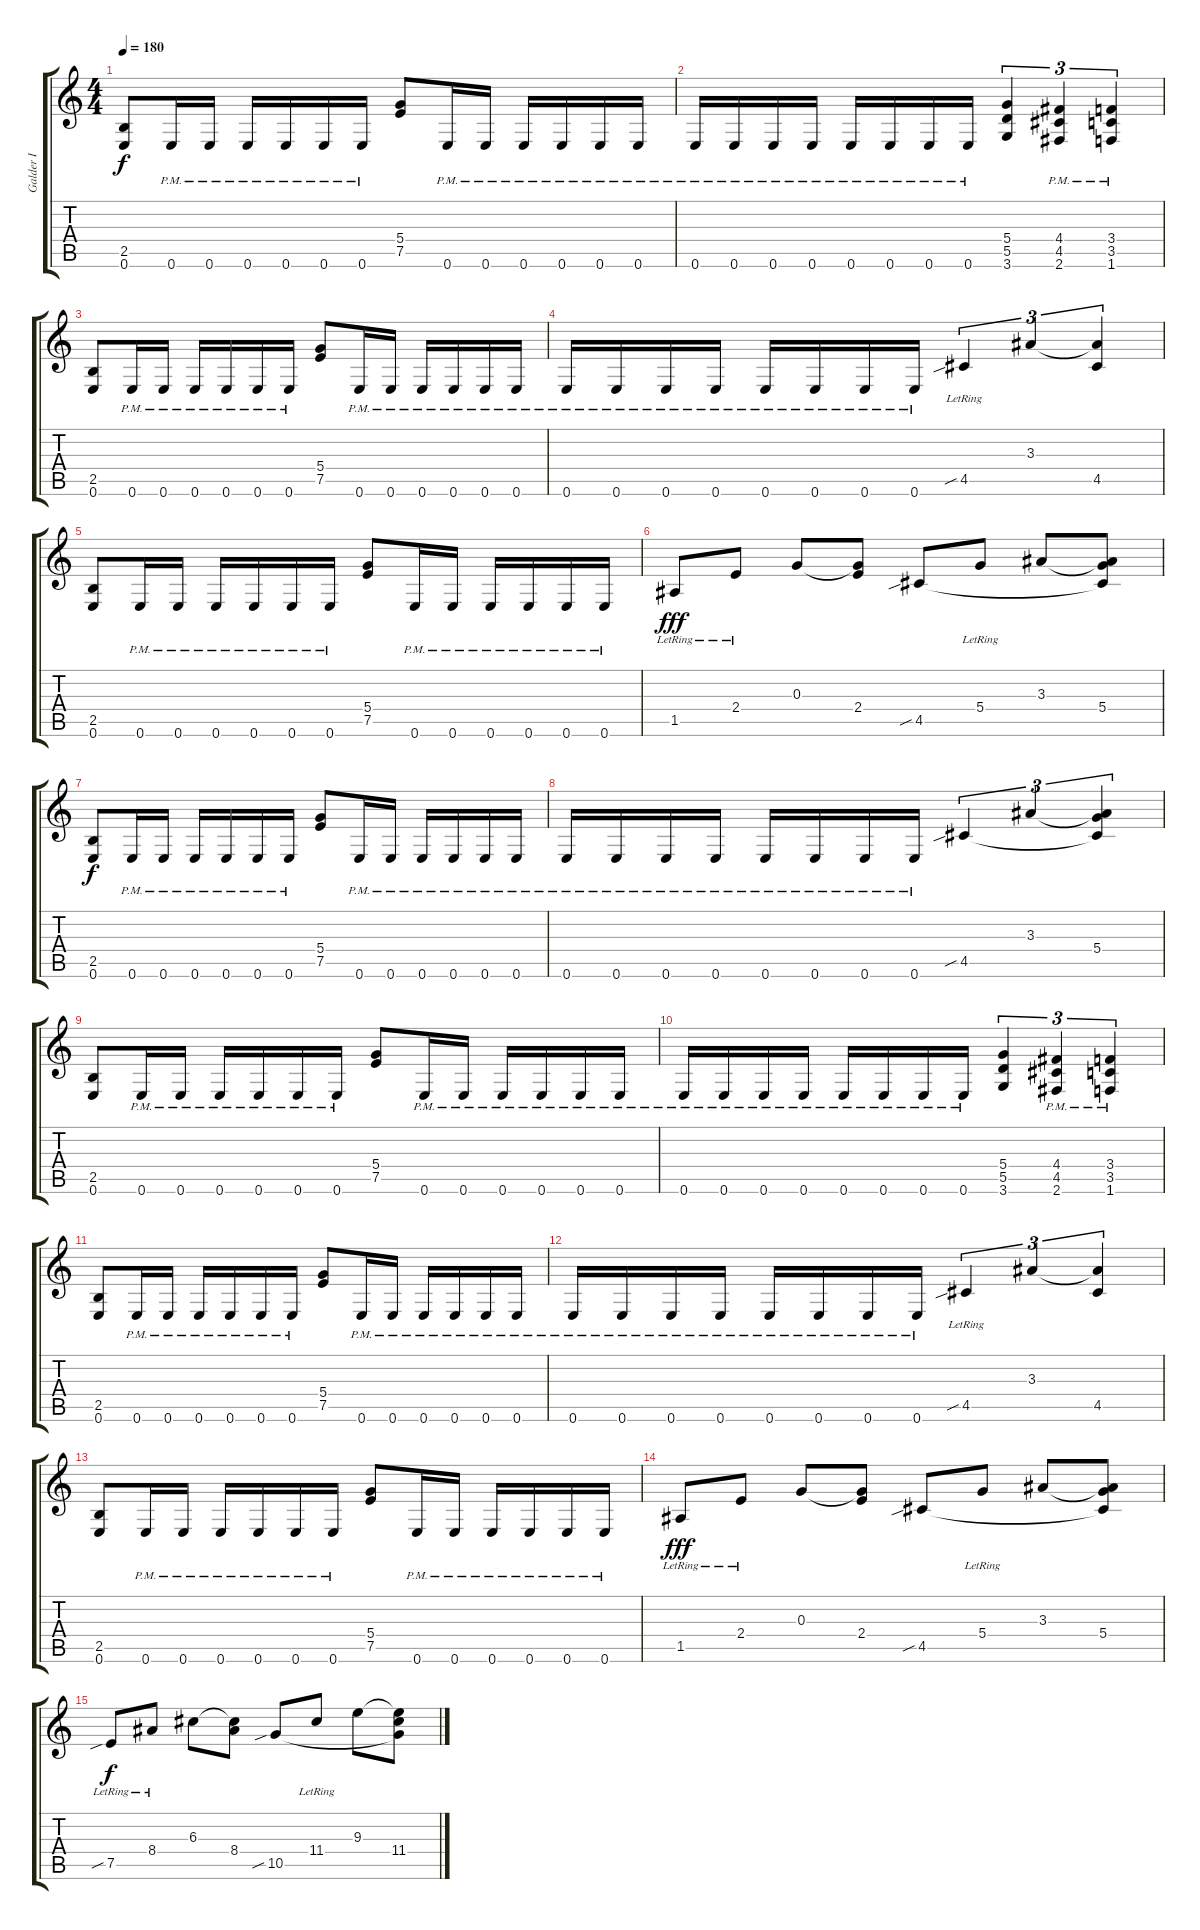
\track ("Galder I" "Galder I") {instrument distortionguitar}
\staff {score tabs}
\tuning (E4 B3 G3 D3 A2 E2) {hide}
\ts (4 4)
\tempo 180
\clef g2
\ks c
(2.5 0.6).8{dy f} 0.6{pm}.16 0.6{pm}.16 0.6{pm}.16 0.6{pm}.16 0.6{pm}.16 0.6{pm}.16 (5.4 7.5).8 0.6{pm}.16 0.6{pm}.16 0.6{pm}.16 0.6{pm}.16 0.6{pm}.16 0.6{pm}.16 |
0.6{pm}.16 0.6{pm}.16 0.6{pm}.16 0.6{pm}.16 0.6{pm}.16 0.6{pm}.16 0.6{pm}.16 0.6{pm}.16 (5.4 5.5 3.6).4{tu (3 2)} (4.4{pm} 4.5{pm} 2.6{pm}).4{tu (3 2)} (3.4{pm} 3.5{pm} 1.6{pm}).4{tu (3 2)} |
(2.5 0.6).8 0.6{pm}.16 0.6{pm}.16 0.6{pm}.16 0.6{pm}.16 0.6{pm}.16 0.6{pm}.16 (5.4 7.5).8 0.6{pm}.16 0.6{pm}.16 0.6{pm}.16 0.6{pm}.16 0.6{pm}.16 0.6{pm}.16 |
0.6{pm}.16 0.6{pm}.16 0.6{pm}.16 0.6{pm}.16 0.6{pm}.16 0.6{pm}.16 0.6{pm}.16 0.6{pm}.16 4.5{sib lr}.4{tu (3 2)} 3.3.4{tu (3 2)} (3.3{t} 4.5).4{tu (3 2)} |
(2.5 0.6).8 0.6{pm}.16 0.6{pm}.16 0.6{pm}.16 0.6{pm}.16 0.6{pm}.16 0.6{pm}.16 (5.4 7.5).8 0.6{pm}.16 0.6{pm}.16 0.6{pm}.16 0.6{pm}.16 0.6{pm}.16 0.6{pm}.16 |
1.5{lr}.8{dy fff} 2.4{lr}.8 0.3.8 (0.3{t} 2.4).8 4.5{sib}.8 5.4{lr}.8 3.3.8 (3.3{t} 5.4 4.5{t}).8 |
(2.5 0.6).8{dy f} 0.6{pm}.16 0.6{pm}.16 0.6{pm}.16 0.6{pm}.16 0.6{pm}.16 0.6{pm}.16 (5.4 7.5).8 0.6{pm}.16 0.6{pm}.16 0.6{pm}.16 0.6{pm}.16 0.6{pm}.16 0.6{pm}.16 |
0.6{pm}.16 0.6{pm}.16 0.6{pm}.16 0.6{pm}.16 0.6{pm}.16 0.6{pm}.16 0.6{pm}.16 0.6{pm}.16 4.5{sib}.4{tu (3 2)} 3.3.4{tu (3 2)} (3.3{t} 5.4 4.5{t}).4{tu (3 2)} |
(2.5 0.6).8 0.6{pm}.16 0.6{pm}.16 0.6{pm}.16 0.6{pm}.16 0.6{pm}.16 0.6{pm}.16 (5.4 7.5).8 0.6{pm}.16 0.6{pm}.16 0.6{pm}.16 0.6{pm}.16 0.6{pm}.16 0.6{pm}.16 |
0.6{pm}.16 0.6{pm}.16 0.6{pm}.16 0.6{pm}.16 0.6{pm}.16 0.6{pm}.16 0.6{pm}.16 0.6{pm}.16 (5.4 5.5 3.6).4{tu (3 2)} (4.4{pm} 4.5{pm} 2.6{pm}).4{tu (3 2)} (3.4{pm} 3.5{pm} 1.6{pm}).4{tu (3 2)} |
(2.5 0.6).8 0.6{pm}.16 0.6{pm}.16 0.6{pm}.16 0.6{pm}.16 0.6{pm}.16 0.6{pm}.16 (5.4 7.5).8 0.6{pm}.16 0.6{pm}.16 0.6{pm}.16 0.6{pm}.16 0.6{pm}.16 0.6{pm}.16 |
0.6{pm}.16 0.6{pm}.16 0.6{pm}.16 0.6{pm}.16 0.6{pm}.16 0.6{pm}.16 0.6{pm}.16 0.6{pm}.16 4.5{sib lr}.4{tu (3 2)} 3.3.4{tu (3 2)} (3.3{t} 4.5).4{tu (3 2)} |
(2.5 0.6).8 0.6{pm}.16 0.6{pm}.16 0.6{pm}.16 0.6{pm}.16 0.6{pm}.16 0.6{pm}.16 (5.4 7.5).8 0.6{pm}.16 0.6{pm}.16 0.6{pm}.16 0.6{pm}.16 0.6{pm}.16 0.6{pm}.16 |
1.5{lr}.8{dy fff} 2.4{lr}.8 0.3.8 (0.3{t} 2.4).8 4.5{sib}.8 5.4{lr}.8 3.3.8 (3.3{t} 5.4 4.5{t}).8 |
7.5{sib lr}.8{dy f} 8.4{lr}.8 6.3.8 (6.3{t} 8.4).8 10.5{sib}.8 11.4{lr}.8 9.3.8 (9.3{t} 11.4 10.5{t}).8
